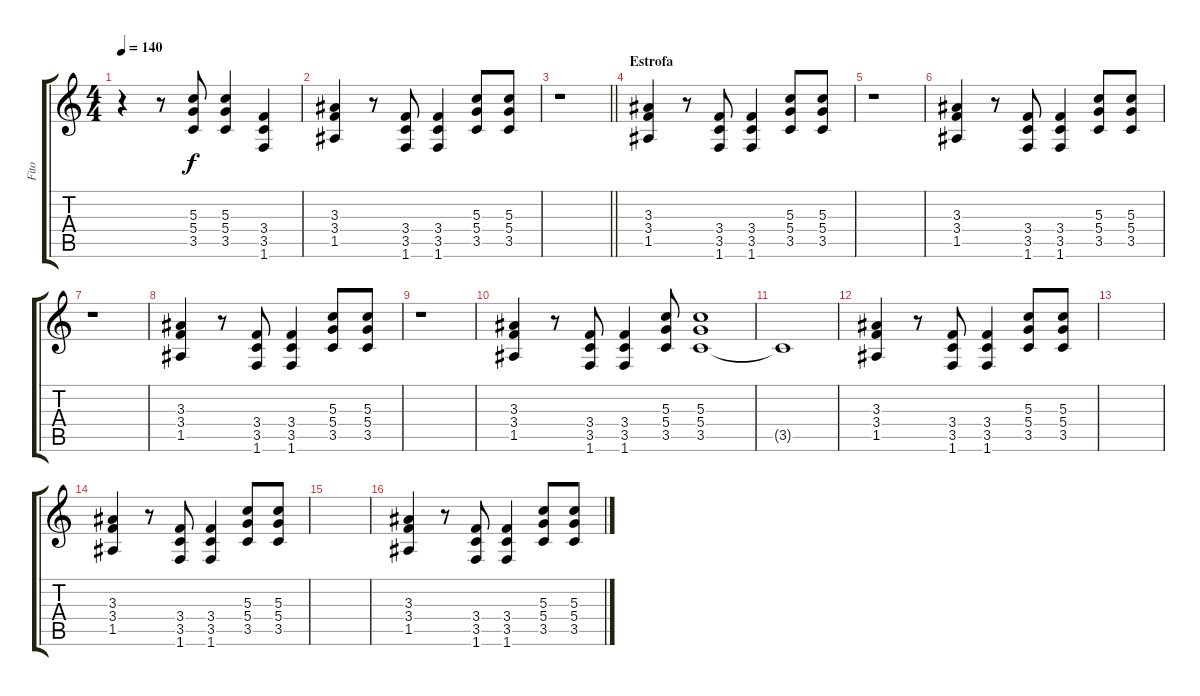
\track ("Fito" "Fito") {instrument distortionguitar}
\staff {score tabs}
\tuning (E4 B3 G3 D3 A2 E2) {hide}
\ts (4 4)
\tempo 140
\clef g2
\ks c
r.4{dy f} r.8{beam Up} (5.3 5.4 3.5).8 (5.3 5.4 3.5).4 (3.4 3.5 1.6).4 |
(3.3 3.4 1.5).4 r.8 (3.4 3.5 1.6).8 (3.4 3.5 1.6).4 (5.3 5.4 3.5).8 (5.3 5.4 3.5).8 |
\barLineRight lightlight
r.1 |
\section ("" "Estrofa")
(3.3 3.4 1.5).4 r.8 (3.4 3.5 1.6).8 (3.4 3.5 1.6).4 (5.3 5.4 3.5).8 (5.3 5.4 3.5).8 |
r.1 |
(3.3 3.4 1.5).4 r.8 (3.4 3.5 1.6).8 (3.4 3.5 1.6).4 (5.3 5.4 3.5).8 (5.3 5.4 3.5).8 |
r.1 |
(3.3 3.4 1.5).4 r.8 (3.4 3.5 1.6).8 (3.4 3.5 1.6).4 (5.3 5.4 3.5).8 (5.3 5.4 3.5).8 |
r.1 |
(3.3 3.4 1.5).4 r.8 (3.4 3.5 1.6).8 (3.4 3.5 1.6).4 (5.3 5.4 3.5).8 (5.3 5.4 3.5).1 |
3.5{t}.1 |
(3.3 3.4 1.5).4 r.8 (3.4 3.5 1.6).8 (3.4 3.5 1.6).4 (5.3 5.4 3.5).8 (5.3 5.4 3.5).8 |
|
(3.3 3.4 1.5).4 r.8 (3.4 3.5 1.6).8 (3.4 3.5 1.6).4 (5.3 5.4 3.5).8 (5.3 5.4 3.5).8 |
|
(3.3 3.4 1.5).4 r.8 (3.4 3.5 1.6).8 (3.4 3.5 1.6).4 (5.3 5.4 3.5).8 (5.3 5.4 3.5).8
